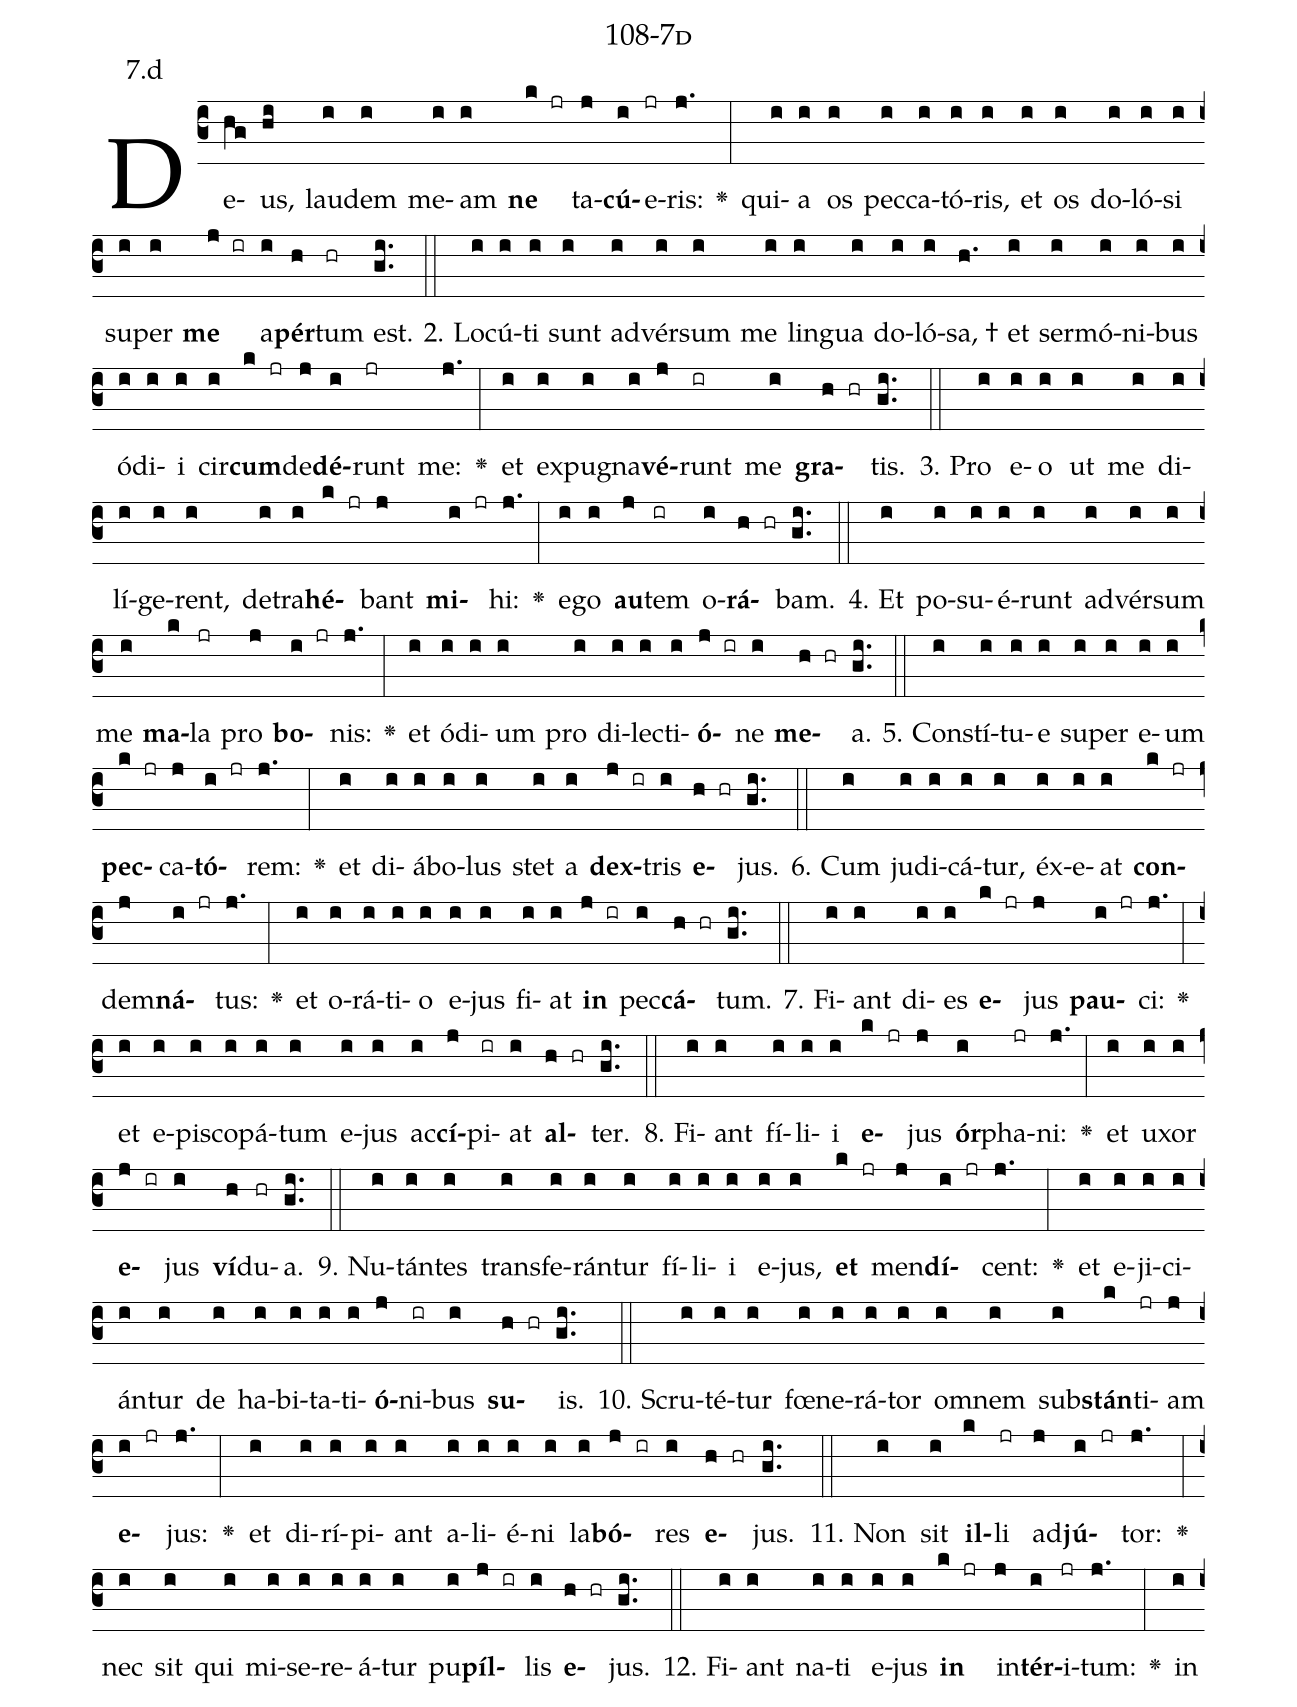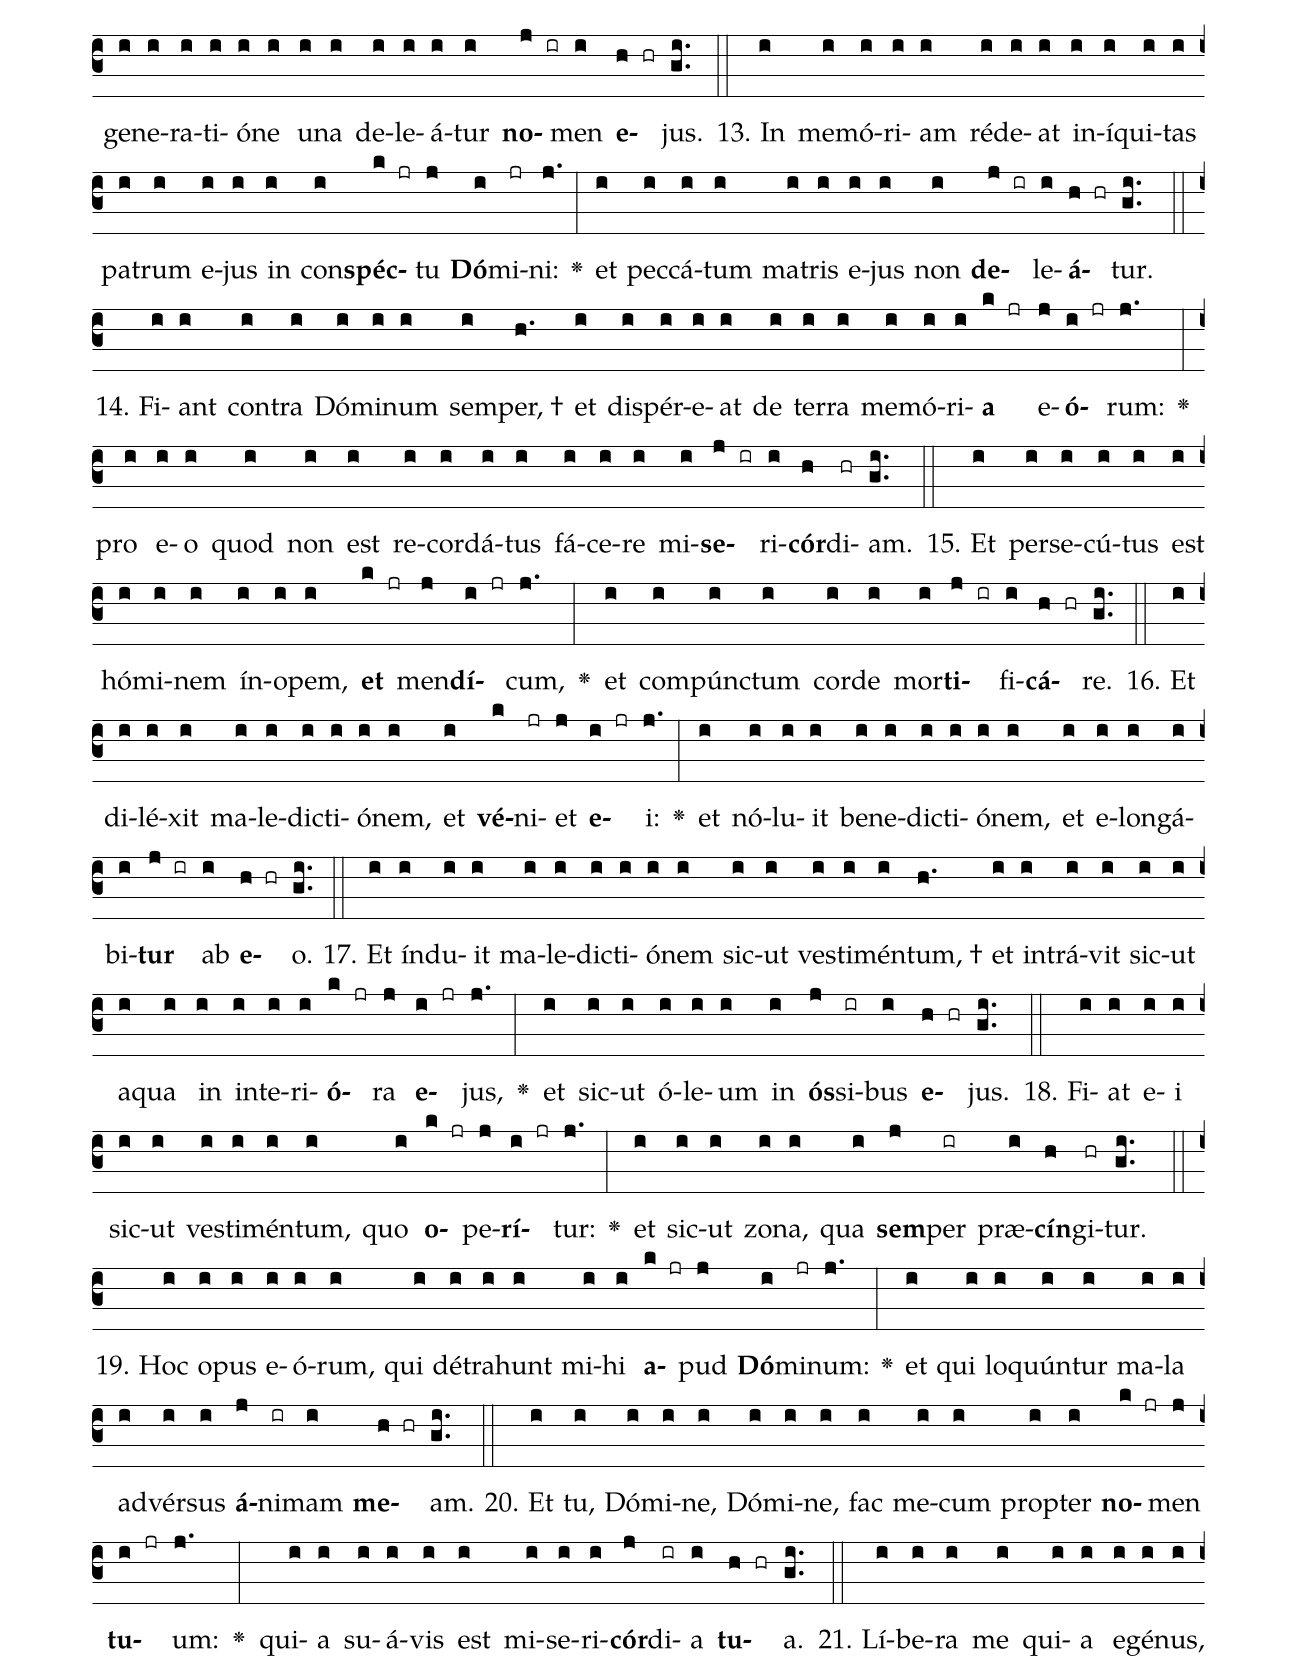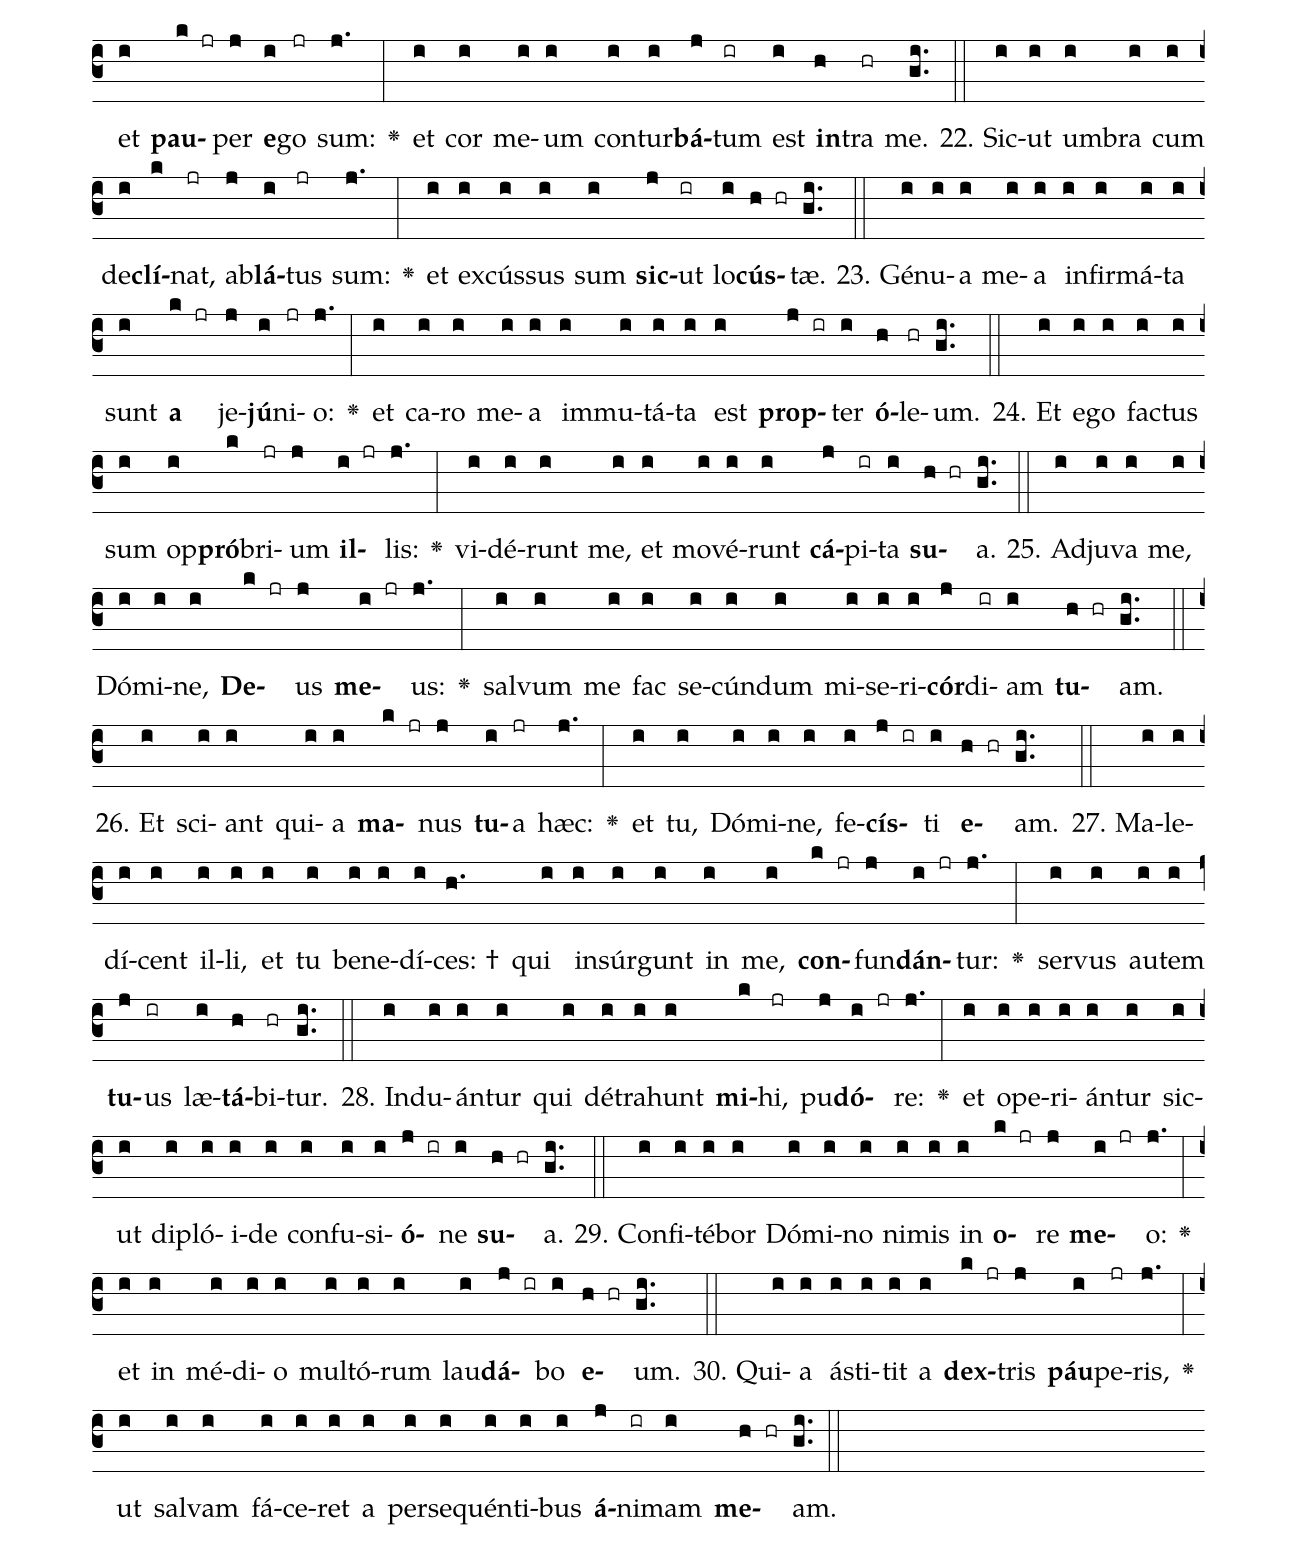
name: 108-7d;
annotation: 7.d;
%%
(c3)De(hg)us,(hi) lau(i)dem(i) me(i)am(i) <b>ne</b>(k jr) ta(j)<b>cú</b>(i)e(jr)ris:(j.) <v>\greheightstar</v>(:) qui(i)a(i) os(i) pec(i)ca(i)tó(i)ris,(i) et(i) os(i) do(i)ló(i)si(i) su(i)per(i) <b>me</b>(j ir) a(i)<b>pér</b>(h)tum(hr) est.(gi..) (::)
2. Lo(i)cú(i)ti(i) sunt(i) ad(i)vér(i)sum(i) me(i) lin(i)gua(i) do(i)ló(i)sa, †(h.) et(i) ser(i)mó(i)ni(i)bus(i) ó(i)di(i)i(i) cir(i)<b>cum</b>(k jr)de(j)<b>dé</b>(i)runt(jr) me:(j.) <v>\greheightstar</v>(:) et(i) ex(i)pu(i)gna(i)<b>vé</b>(j)runt(ir) me(i) <b>gra</b>(h hr)tis.(gi..) (::)
3. Pro(i) e(i)o(i) ut(i) me(i) di(i)lí(i)ge(i)rent,(i) de(i)tra(i)<b>hé</b>(k jr)bant(j) <b>mi</b>(i jr)hi:(j.) <v>\greheightstar</v>(:) e(i)go(i) <b>au</b>(j)tem(ir) o(i)<b>rá</b>(h hr)bam.(gi..) (::)
4. Et(i) po(i)su(i)é(i)runt(i) ad(i)vér(i)sum(i) me(i) <b>ma</b>(k)la(jr) pro(j) <b>bo</b>(i jr)nis:(j.) <v>\greheightstar</v>(:) et(i) ó(i)di(i)um(i) pro(i) di(i)lec(i)ti(i)<b>ó</b>(j ir)ne(i) <b>me</b>(h hr)a.(gi..) (::)
5. Con(i)stí(i)tu(i)e(i) su(i)per(i) e(i)um(i) <b>pec</b>(k jr)ca(j)<b>tó</b>(i jr)rem:(j.) <v>\greheightstar</v>(:) et(i) di(i)á(i)bo(i)lus(i) stet(i) a(i) <b>dex</b>(j ir)tris(i) <b>e</b>(h hr)jus.(gi..) (::)
6. Cum(i) ju(i)di(i)cá(i)tur,(i) éx(i)e(i)at(i) <b>con</b>(k jr)dem(j)<b>ná</b>(i jr)tus:(j.) <v>\greheightstar</v>(:) et(i) o(i)rá(i)ti(i)o(i) e(i)jus(i) fi(i)at(i) <b>in</b>(j ir) pec(i)<b>cá</b>(h hr)tum.(gi..) (::)
7. Fi(i)ant(i) di(i)es(i) <b>e</b>(k jr)jus(j) <b>pau</b>(i jr)ci:(j.) <v>\greheightstar</v>(:) et(i) e(i)pis(i)co(i)pá(i)tum(i) e(i)jus(i) ac(i)<b>cí</b>(j)pi(ir)at(i) <b>al</b>(h hr)ter.(gi..) (::)
8. Fi(i)ant(i) fí(i)li(i)i(i) <b>e</b>(k jr)jus(j) <b>ór</b>(i)pha(jr)ni:(j.) <v>\greheightstar</v>(:) et(i) u(i)xor(i) <b>e</b>(j ir)jus(i) <b>ví</b>(h)du(hr)a.(gi..) (::)
9. Nu(i)tán(i)tes(i) trans(i)fe(i)rán(i)tur(i) fí(i)li(i)i(i) e(i)jus,(i) <b>et</b>(k jr) men(j)<b>dí</b>(i jr)cent:(j.) <v>\greheightstar</v>(:) et(i) e(i)ji(i)ci(i)án(i)tur(i) de(i) ha(i)bi(i)ta(i)ti(i)<b>ó</b>(j)ni(ir)bus(i) <b>su</b>(h hr)is.(gi..) (::)
10. Scru(i)té(i)tur(i) fœ(i)ne(i)rá(i)tor(i) om(i)nem(i) sub(i)<b>stán</b>(k)ti(jr)am(j) <b>e</b>(i jr)jus:(j.) <v>\greheightstar</v>(:) et(i) di(i)rí(i)pi(i)ant(i) a(i)li(i)é(i)ni(i) la(i)<b>bó</b>(j ir)res(i) <b>e</b>(h hr)jus.(gi..) (::)
11. Non(i) sit(i) <b>il</b>(k)li(jr) ad(j)<b>jú</b>(i jr)tor:(j.) <v>\greheightstar</v>(:) nec(i) sit(i) qui(i) mi(i)se(i)re(i)á(i)tur(i) pu(i)<b>píl</b>(j ir)lis(i) <b>e</b>(h hr)jus.(gi..) (::)
12. Fi(i)ant(i) na(i)ti(i) e(i)jus(i) <b>in</b>(k jr) in(j)<b>tér</b>(i)i(jr)tum:(j.) <v>\greheightstar</v>(:) in(i) ge(i)ne(i)ra(i)ti(i)ó(i)ne(i) u(i)na(i) de(i)le(i)á(i)tur(i) <b>no</b>(j ir)men(i) <b>e</b>(h hr)jus.(gi..) (::)
13. In(i) me(i)mó(i)ri(i)am(i) réd(i)e(i)at(i) in(i)í(i)qui(i)tas(i) pa(i)trum(i) e(i)jus(i) in(i) con(i)<b>spéc</b>(k jr)tu(j) <b>Dó</b>(i)mi(jr)ni:(j.) <v>\greheightstar</v>(:) et(i) pec(i)cá(i)tum(i) ma(i)tris(i) e(i)jus(i) non(i) <b>de</b>(j ir)le(i)<b>á</b>(h hr)tur.(gi..) (::)
14. Fi(i)ant(i) con(i)tra(i) Dó(i)mi(i)num(i) sem(i)per, †(h.) et(i) dis(i)pér(i)e(i)at(i) de(i) ter(i)ra(i) me(i)mó(i)ri(i)<b>a</b>(k jr) e(j)<b>ó</b>(i jr)rum:(j.) <v>\greheightstar</v>(:) pro(i) e(i)o(i) quod(i) non(i) est(i) re(i)cor(i)dá(i)tus(i) fá(i)ce(i)re(i) mi(i)<b>se</b>(j ir)ri(i)<b>cór</b>(h)di(hr)am.(gi..) (::)
15. Et(i) per(i)se(i)cú(i)tus(i) est(i) hó(i)mi(i)nem(i) ín(i)o(i)pem,(i) <b>et</b>(k jr) men(j)<b>dí</b>(i jr)cum,(j.) <v>\greheightstar</v>(:) et(i) com(i)púnc(i)tum(i) cor(i)de(i) mor(i)<b>ti</b>(j ir)fi(i)<b>cá</b>(h hr)re.(gi..) (::)
16. Et(i) di(i)lé(i)xit(i) ma(i)le(i)dic(i)ti(i)ó(i)nem,(i) et(i) <b>vé</b>(k)ni(jr)et(j) <b>e</b>(i jr)i:(j.) <v>\greheightstar</v>(:) et(i) nó(i)lu(i)it(i) be(i)ne(i)dic(i)ti(i)ó(i)nem,(i) et(i) e(i)lon(i)gá(i)bi(i)<b>tur</b>(j ir) ab(i) <b>e</b>(h hr)o.(gi..) (::)
17. Et(i) índ(i)u(i)it(i) ma(i)le(i)dic(i)ti(i)ó(i)nem(i) sic(i)ut(i) ves(i)ti(i)mén(i)tum, †(h.) et(i) in(i)trá(i)vit(i) sic(i)ut(i) a(i)qua(i) in(i) in(i)te(i)ri(i)<b>ó</b>(k jr)ra(j) <b>e</b>(i jr)jus,(j.) <v>\greheightstar</v>(:) et(i) sic(i)ut(i) ó(i)le(i)um(i) in(i) <b>ós</b>(j)si(ir)bus(i) <b>e</b>(h hr)jus.(gi..) (::)
18. Fi(i)at(i) e(i)i(i) sic(i)ut(i) ves(i)ti(i)mén(i)tum,(i) quo(i) <b>o</b>(k jr)pe(j)<b>rí</b>(i jr)tur:(j.) <v>\greheightstar</v>(:) et(i) sic(i)ut(i) zo(i)na,(i) qua(i) <b>sem</b>(j)per(ir) præ(i)<b>cín</b>(h)gi(hr)tur.(gi..) (::)
19. Hoc(i) o(i)pus(i) e(i)ó(i)rum,(i) qui(i) dé(i)tra(i)hunt(i) mi(i)hi(i) <b>a</b>(k jr)pud(j) <b>Dó</b>(i)mi(jr)num:(j.) <v>\greheightstar</v>(:) et(i) qui(i) lo(i)quún(i)tur(i) ma(i)la(i) ad(i)vér(i)sus(i) <b>á</b>(j)ni(ir)mam(i) <b>me</b>(h hr)am.(gi..) (::)
20. Et(i) tu,(i) Dó(i)mi(i)ne,(i) Dó(i)mi(i)ne,(i) fac(i) me(i)cum(i) prop(i)ter(i) <b>no</b>(k jr)men(j) <b>tu</b>(i jr)um:(j.) <v>\greheightstar</v>(:) qui(i)a(i) su(i)á(i)vis(i) est(i) mi(i)se(i)ri(i)<b>cór</b>(j)di(ir)a(i) <b>tu</b>(h hr)a.(gi..) (::)
21. Lí(i)be(i)ra(i) me(i) qui(i)a(i) e(i)gé(i)nus,(i) et(i) <b>pau</b>(k jr)per(j) <b>e</b>(i)go(jr) sum:(j.) <v>\greheightstar</v>(:) et(i) cor(i) me(i)um(i) con(i)tur(i)<b>bá</b>(j)tum(ir) est(i) <b>in</b>(h)tra(hr) me.(gi..) (::)
22. Sic(i)ut(i) um(i)bra(i) cum(i) de(i)<b>clí</b>(k)nat,(jr) ab(j)<b>lá</b>(i)tus(jr) sum:(j.) <v>\greheightstar</v>(:) et(i) ex(i)cús(i)sus(i) sum(i) <b>sic</b>(j)ut(ir) lo(i)<b>cús</b>(h hr)tæ.(gi..) (::)
23. Gé(i)nu(i)a(i) me(i)a(i) in(i)fir(i)má(i)ta(i) sunt(i) <b>a</b>(k jr) je(j)<b>jú</b>(i)ni(jr)o:(j.) <v>\greheightstar</v>(:) et(i) ca(i)ro(i) me(i)a(i) im(i)mu(i)tá(i)ta(i) est(i) <b>prop</b>(j ir)ter(i) <b>ó</b>(h)le(hr)um.(gi..) (::)
24. Et(i) e(i)go(i) fac(i)tus(i) sum(i) op(i)<b>pró</b>(k)bri(jr)um(j) <b>il</b>(i jr)lis:(j.) <v>\greheightstar</v>(:) vi(i)dé(i)runt(i) me,(i) et(i) mo(i)vé(i)runt(i) <b>cá</b>(j)pi(ir)ta(i) <b>su</b>(h hr)a.(gi..) (::)
25. Ad(i)ju(i)va(i) me,(i) Dó(i)mi(i)ne,(i) <b>De</b>(k jr)us(j) <b>me</b>(i jr)us:(j.) <v>\greheightstar</v>(:) sal(i)vum(i) me(i) fac(i) se(i)cún(i)dum(i) mi(i)se(i)ri(i)<b>cór</b>(j)di(ir)am(i) <b>tu</b>(h hr)am.(gi..) (::)
26. Et(i) sci(i)ant(i) qui(i)a(i) <b>ma</b>(k jr)nus(j) <b>tu</b>(i)a(jr) hæc:(j.) <v>\greheightstar</v>(:) et(i) tu,(i) Dó(i)mi(i)ne,(i) fe(i)<b>cís</b>(j ir)ti(i) <b>e</b>(h hr)am.(gi..) (::)
27. Ma(i)le(i)dí(i)cent(i) il(i)li,(i) et(i) tu(i) be(i)ne(i)dí(i)ces: †(h.) qui(i) in(i)súr(i)gunt(i) in(i) me,(i) <b>con</b>(k jr)fun(j)<b>dán</b>(i jr)tur:(j.) <v>\greheightstar</v>(:) ser(i)vus(i) au(i)tem(i) <b>tu</b>(j)us(ir) læ(i)<b>tá</b>(h)bi(hr)tur.(gi..) (::)
28. Ind(i)u(i)án(i)tur(i) qui(i) dé(i)tra(i)hunt(i) <b>mi</b>(k)hi,(jr) pu(j)<b>dó</b>(i jr)re:(j.) <v>\greheightstar</v>(:) et(i) o(i)pe(i)ri(i)án(i)tur(i) sic(i)ut(i) di(i)pló(i)i(i)de(i) con(i)fu(i)si(i)<b>ó</b>(j ir)ne(i) <b>su</b>(h hr)a.(gi..) (::)
29. Con(i)fi(i)té(i)bor(i) Dó(i)mi(i)no(i) ni(i)mis(i) in(i) <b>o</b>(k jr)re(j) <b>me</b>(i jr)o:(j.) <v>\greheightstar</v>(:) et(i) in(i) mé(i)di(i)o(i) mul(i)tó(i)rum(i) lau(i)<b>dá</b>(j ir)bo(i) <b>e</b>(h hr)um.(gi..) (::)
30. Qui(i)a(i) á(i)sti(i)tit(i) a(i) <b>dex</b>(k jr)tris(j) <b>páu</b>(i)pe(jr)ris,(j.) <v>\greheightstar</v>(:) ut(i) sal(i)vam(i) fá(i)ce(i)ret(i) a(i) per(i)se(i)quén(i)ti(i)bus(i) <b>á</b>(j)ni(ir)mam(i) <b>me</b>(h hr)am.(gi..) (::)
